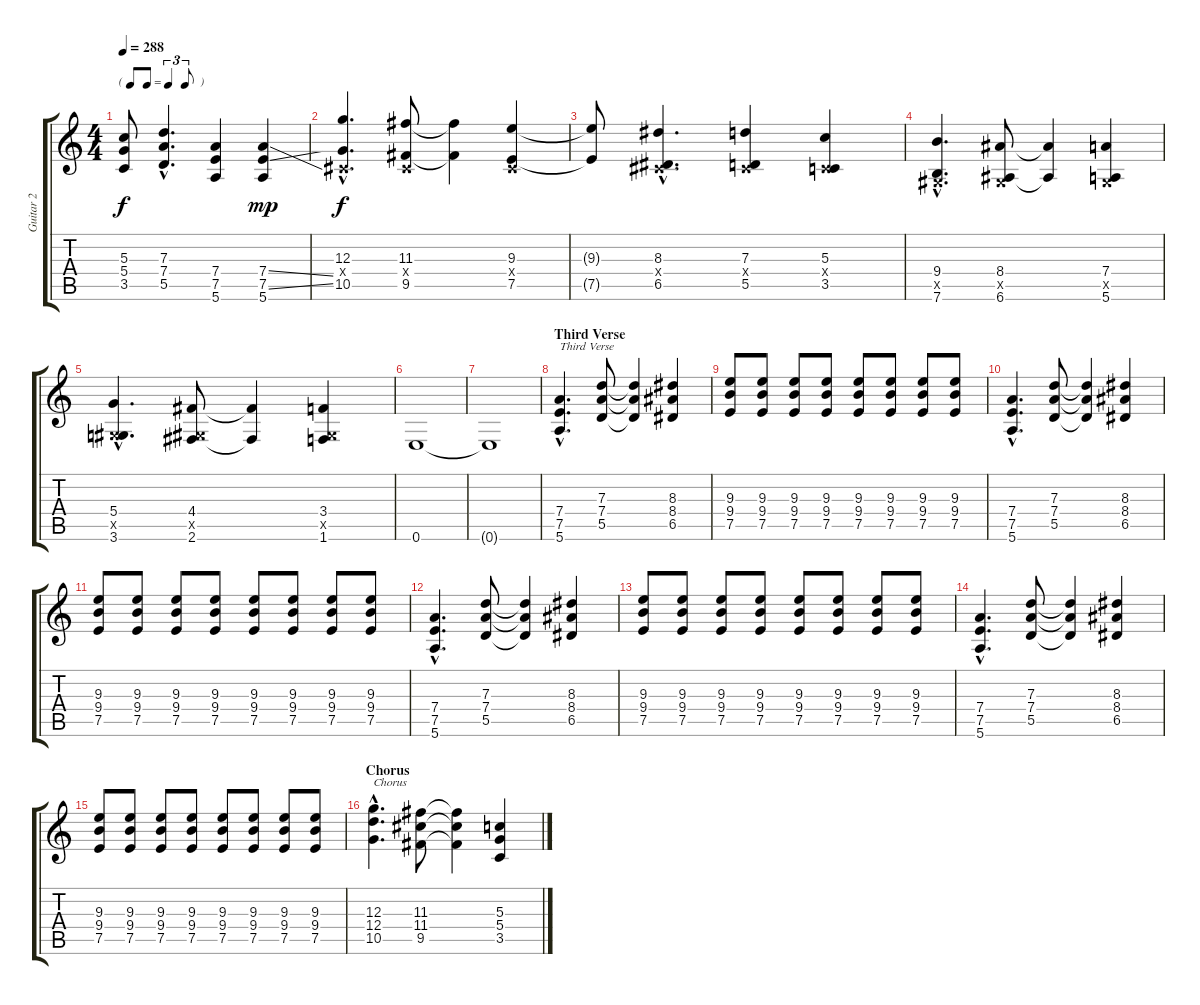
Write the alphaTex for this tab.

\track ("Guitar 2" "Guitar 2") {instrument distortionguitar}
\staff {score tabs}
\tuning (E4 B3 G3 D3 A2 E2) {hide}
\ts (4 4)
\tf triplet8th
\tempo 288
\clef g2
\ks c
(5.3{t} 5.4{t} 3.5{t}).8{dy f} (7.3{hac} 7.4{hac} 5.5{hac}).4{d} (7.4 7.5 5.6).4 (7.4{ss} 7.5{ss} 5.6).4{dy mp} |
(12.3{hac} -1.4{hac x} 10.5{hac}).4{d dy f} (11.3 -1.4{x} 9.5).8 (11.3{t} 9.5{t}).4 (9.3 -1.4{x} 7.5).4 |
(9.3{t} 7.5{t}).8 (8.3{hac} -1.4{hac x} 6.5{hac}).4{d} (7.3 -1.4{x} 5.5).4 (5.3 -1.4{x} 3.5).4 |
(9.4{hac} -1.5{hac x} 7.6{hac}).4{d} (8.4 -1.5{x} 6.6).8 (8.4{t} 6.6{t}).4 (7.4 -1.5{x} 5.6).4 |
(5.4{hac} -1.5{hac x} 3.6{hac}).4{d} (4.4 -1.5{x} 2.6).8 (4.4{t} 2.6{t}).4 (3.4 -1.5{x} 1.6).4 |
0.6.1 |
0.6{t}.1 |
\section ("" "Third Verse")
(7.4{hac} 7.5{hac} 5.6{hac}).4{d txt "Third Verse"} (7.3 7.4 5.5).8 (7.3{t} 7.4{t} 5.5{t}).4 (8.3 8.4 6.5).4 |
(9.3 9.4 7.5).8 (9.3 9.4 7.5).8 (9.3 9.4 7.5).8 (9.3 9.4 7.5).8 (9.3 9.4 7.5).8 (9.3 9.4 7.5).8 (9.3 9.4 7.5).8 (9.3 9.4 7.5).8 |
(7.4{hac} 7.5{hac} 5.6{hac}).4{d} (7.3 7.4 5.5).8 (7.3{t} 7.4{t} 5.5{t}).4 (8.3 8.4 6.5).4 |
(9.3 9.4 7.5).8 (9.3 9.4 7.5).8 (9.3 9.4 7.5).8 (9.3 9.4 7.5).8 (9.3 9.4 7.5).8 (9.3 9.4 7.5).8 (9.3 9.4 7.5).8 (9.3 9.4 7.5).8 |
(7.4{hac} 7.5{hac} 5.6{hac}).4{d} (7.3 7.4 5.5).8 (7.3{t} 7.4{t} 5.5{t}).4 (8.3 8.4 6.5).4 |
(9.3 9.4 7.5).8 (9.3 9.4 7.5).8 (9.3 9.4 7.5).8 (9.3 9.4 7.5).8 (9.3 9.4 7.5).8 (9.3 9.4 7.5).8 (9.3 9.4 7.5).8 (9.3 9.4 7.5).8 |
(7.4{hac} 7.5{hac} 5.6{hac}).4{d} (7.3 7.4 5.5).8 (7.3{t} 7.4{t} 5.5{t}).4 (8.3 8.4 6.5).4 |
(9.3 9.4 7.5).8 (9.3 9.4 7.5).8 (9.3 9.4 7.5).8 (9.3 9.4 7.5).8 (9.3 9.4 7.5).8 (9.3 9.4 7.5).8 (9.3 9.4 7.5).8 (9.3 9.4 7.5).8 |
\section ("" "Chorus")
(12.3{hac} 12.4{hac} 10.5{hac}).4{d txt "Chorus"} (11.3 11.4 9.5).8 (11.3{t} 11.4{t} 9.5{t}).4 (5.3 5.4 3.5).4
